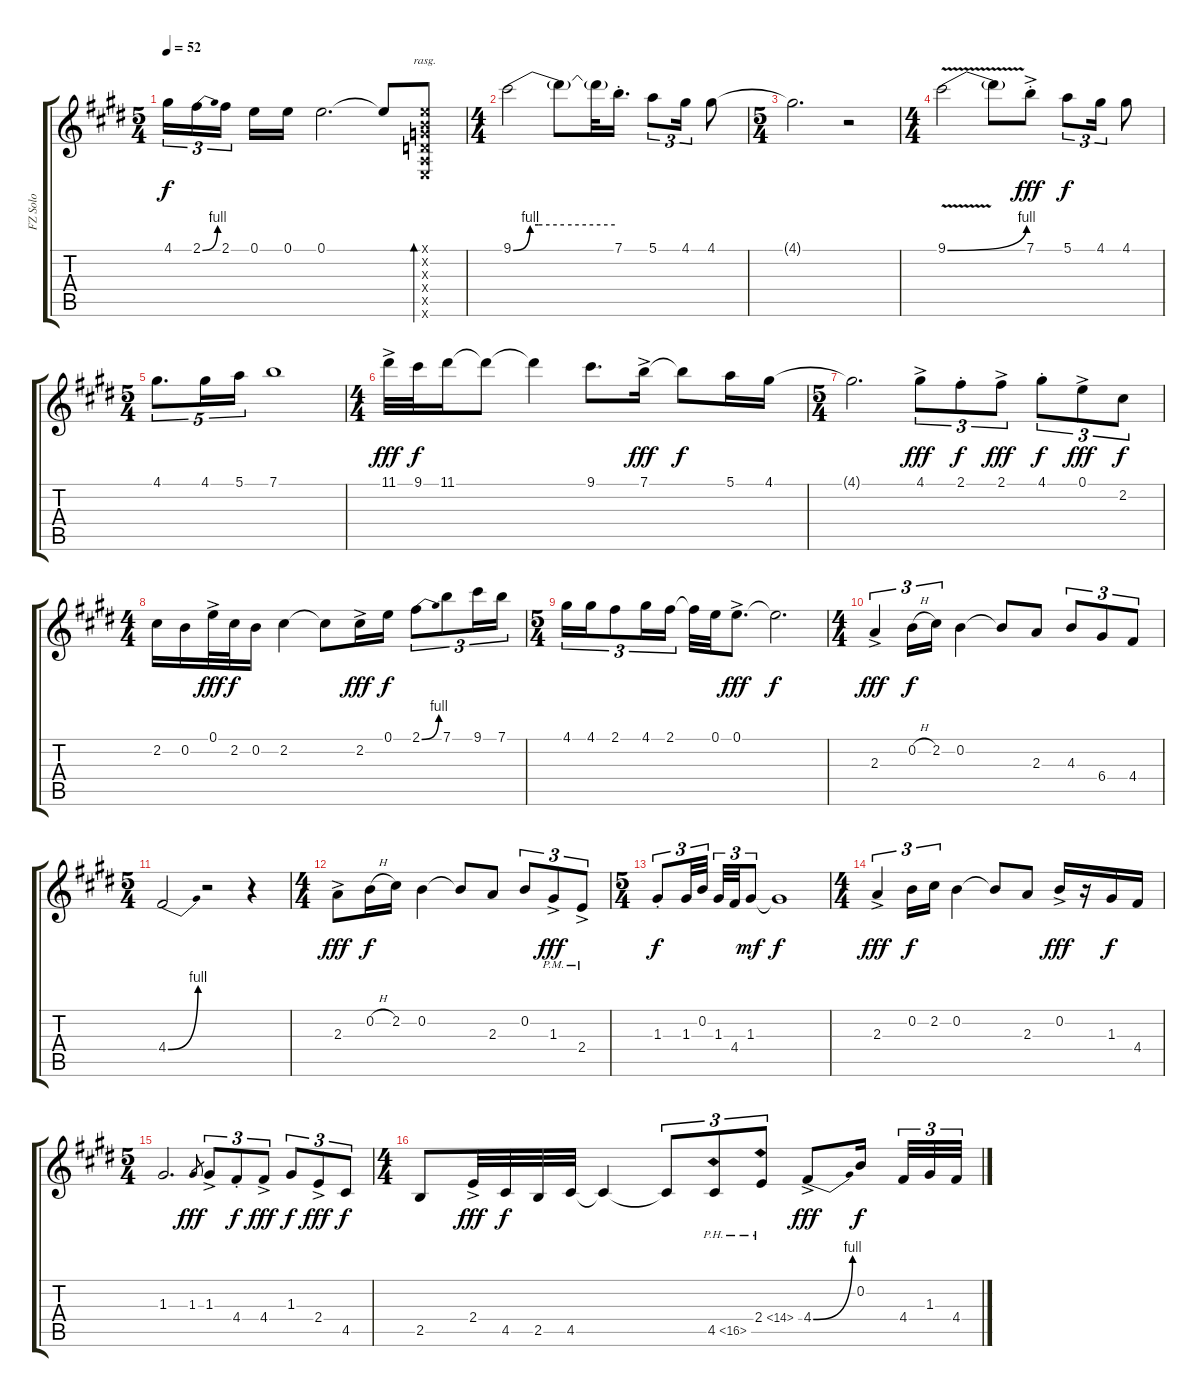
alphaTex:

\track ("FZ Solo" "FZ Solo") {instrument overdrivenguitar}
\staff {score tabs}
\tuning (E4 B3 G3 D3 A2 E2) {hide}
\ts (5 4)
\tempo 52
\clef g2
\ks e
4.1.16{tu (3 2) dy f} 2.1{be (bend 0 0 60 4)}.16{tu (3 2)} 2.1.16{tu (3 2) beam splitsecondary} 0.1.16 0.1.16 0.1.2{d} 0.1{t}.8 (0.1{x} 0.2{x} 0.3{x} 0.4{x} 0.5{x} 0.6{x}).8{bd 120 rasg ii} |
\ts (4 4)
9.1{be (custom 0 0 10 4 15 4 30 4 60 4)}.2 9.1{t}.8 9.1{t}.32 7.1{st}.16{d} 5.1.8{tu (3 2)} 4.1.16{tu (3 2)} 4.1.8 |
\ts (5 4)
4.1{t}.2{d} r.2 |
\ts (4 4)
9.1{be (bend 0 0 60 4) v}.2 9.1{t}.8 7.1{ac st}.8{dy fff} 5.1.8{tu (3 2) dy f} 4.1.16{tu (3 2)} 4.1.8 |
\ts (5 4)
4.1.8{d tu (5 4)} 4.1.16{tu (5 4)} 5.1.16{tu (5 4)} 7.1.1 |
\ts (4 4)
11.1{ac}.32{dy fff} 9.1.32{dy f} 11.1.16 11.1{t}.8 11.1{t}.4 9.1.8{d} 7.1{ac}.16{dy fff} 7.1{t}.8{dy f} 5.1.16 4.1.16 |
\ts (5 4)
4.1{t}.2{d} 4.1{ac}.8{tu (3 2) dy fff} 2.1{st}.8{tu (3 2) dy f} 2.1{ac}.8{tu (3 2) dy fff} 4.1{st}.8{tu (3 2) dy f} 0.1{ac}.8{tu (3 2) dy fff} 2.2.8{tu (3 2) dy f} |
\ts (4 4)
2.2.16 0.2.16 0.1{ac}.32{dy fff} 2.2.32{dy f} 0.2.16 2.2.4 2.2{t}.8 2.2{ac}.16{dy fff} 0.1.16{dy f} 2.1{be (bend 0 0 60 4)}.8{tu (3 2)} 7.1.8{tu (3 2)} 9.1.16{tu (3 2)} 7.1.16{tu (3 2)} |
\ts (5 4)
4.1.16{tu (3 2)} 4.1.16{tu (3 2)} 2.1.8{tu (3 2)} 4.1.16{tu (3 2)} 2.1.16{tu (3 2)} 2.1{t}.32 0.1.32 0.1{ac}.8{d dy fff} 0.1{t}.2{d dy f} |
\ts (4 4)
2.3{ac}.4{tu (3 2) dy fff} 0.2{h}.16{tu (3 2) dy f} 2.2.16{tu (3 2)} 0.2.4 0.2{t}.8 2.3.8 4.3.8{tu (3 2)} 6.4.8{tu (3 2)} 4.4.8{tu (3 2)} |
\ts (5 4)
4.4{be (bend 0 0 60 4)}.2 r.2 r.4 |
\ts (4 4)
2.3{ac}.8{dy fff} 0.2{h}.16{dy f} 2.2.16 0.2.4 0.2{t}.8 2.3.8 0.2.8{tu (3 2)} 1.3{ac pm}.8{tu (3 2) dy fff} 2.4{ac pm}.8{tu (3 2)} |
\ts (5 4)
1.3{st}.8{tu (3 2) dy f} 1.3.32{tu (3 2)} 0.2.32{tu (3 2) beam splitsecondary} 1.3.32{tu (3 2)} 4.4.32{tu (3 2)} 1.3.8{tu (3 2) dy mf} 1.3{t}.1{dy f} |
\ts (4 4)
2.3{ac}.4{tu (3 2) dy fff} 0.2.16{tu (3 2) dy f} 2.2.16{tu (3 2)} 0.2.4 0.2{t}.8 2.3.8 0.2{ac}.16{dy fff} r.16 1.3.16{dy f} 4.4.16 |
\ts (5 4)
1.3.2{d} 1.3.8{gr dy fff} 1.3{ac}.8{tu (3 2)} 4.4{st}.8{tu (3 2) dy f} 4.4{ac}.8{tu (3 2) dy fff} 1.3.8{tu (3 2) dy f} 2.4{ac}.8{tu (3 2) dy fff} 4.5.8{tu (3 2) dy f} |
\ts (4 4)
2.5.8 2.4{ac}.32{dy fff} 4.5.32{dy f} 2.5.32 4.5.32 4.5{t}.4 4.5{t}.8{tu (3 2)} 4.5{ph 12}.8{tu (3 2)} 2.4{ph 12}.8{tu (3 2)} 4.4{be (bend 0 0 60 4) ac}.8{dy fff} 0.2.16{dy f beam splitsecondary} 4.4.32{tu (3 2)} 1.3.32{tu (3 2)} 4.4.32{tu (3 2)}
